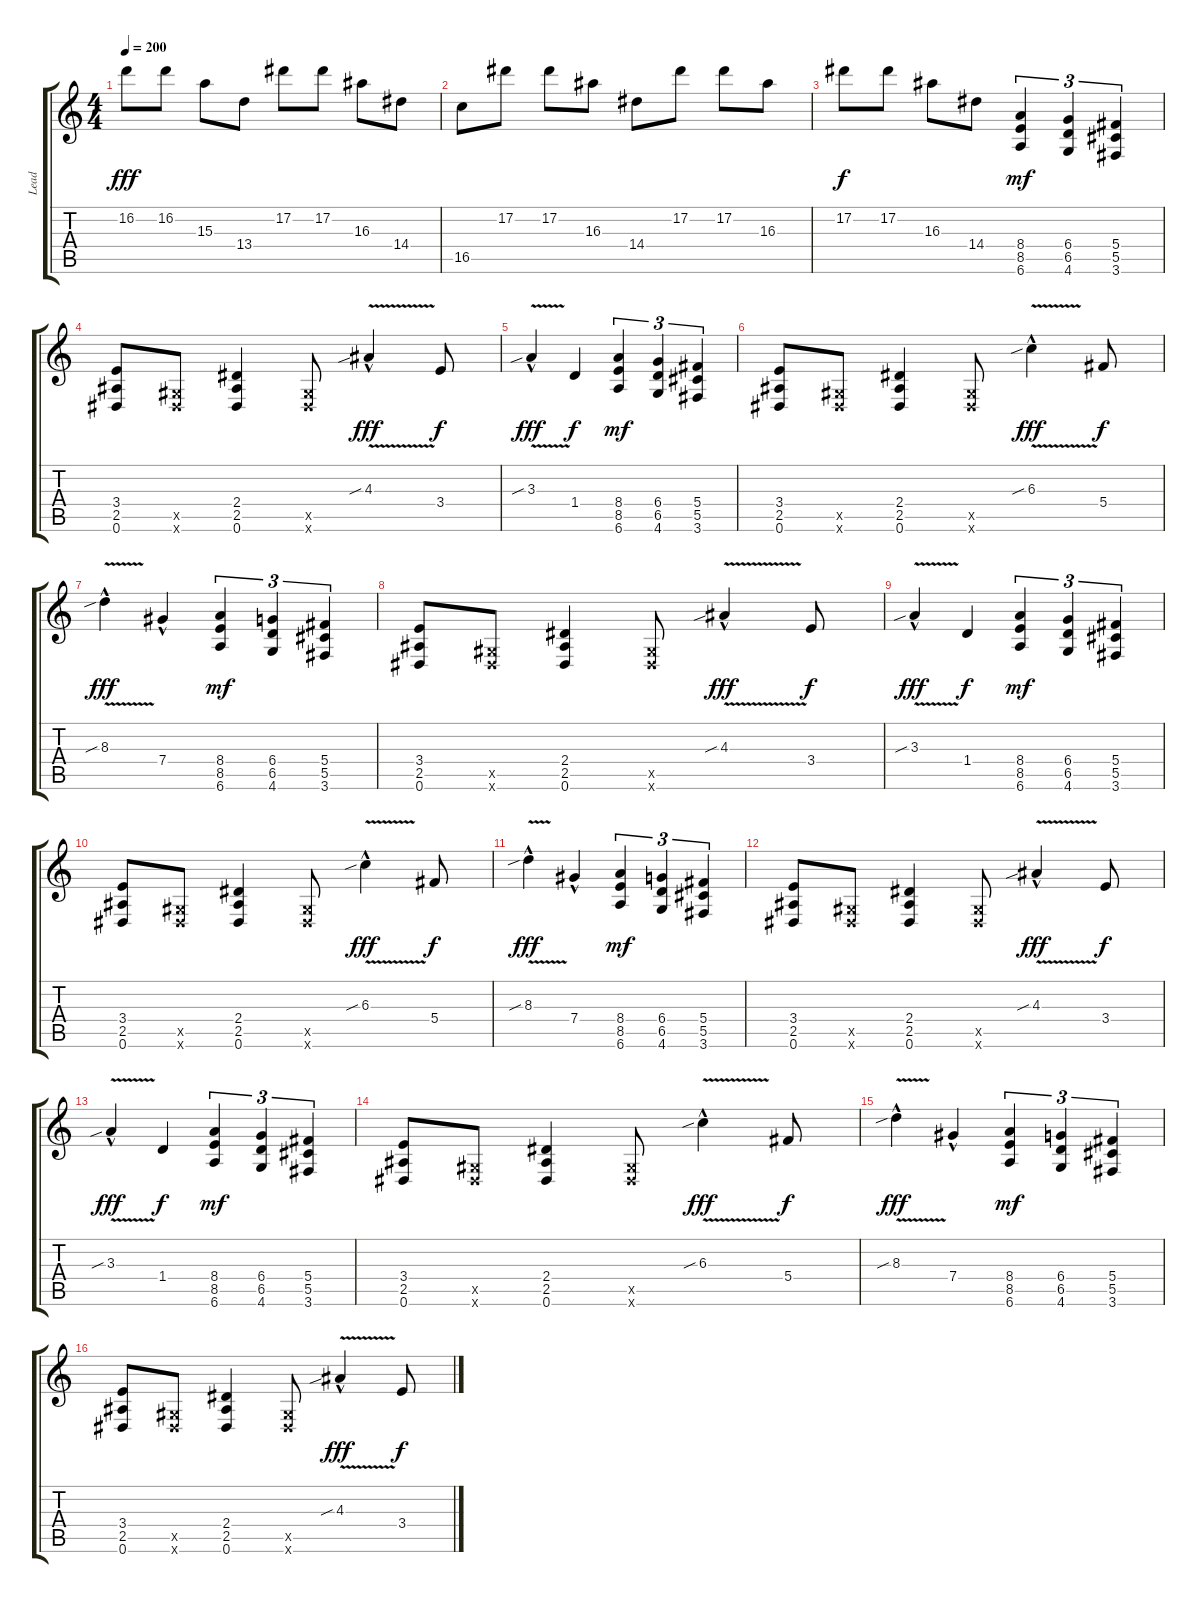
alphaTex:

\track ("Lead" "Lead") {instrument overdrivenguitar}
\staff {score tabs}
\tuning (Eb4 Bb3 Gb3 Db3 Ab2 Eb2) {hide}
\ts (4 4)
\tempo 200
\clef g2
\ks c
16.2.8{dy fff} 16.2.8 15.3.8 13.4.8 17.2.8 17.2.8 16.3.8 14.4.8 |
16.5.8 17.2.8 17.2.8 16.3.8 14.4.8 17.2.8 17.2.8 16.3.8 |
17.2.8{dy f} 17.2.8 16.3.8 14.4.8 (8.4 8.5 6.6).4{tu (3 2) dy mf} (6.4 6.5 4.6).4{tu (3 2)} (5.4 5.5 3.6).4{tu (3 2)} |
(3.4 2.5 0.6).8 (0.5{x} 0.6{x}).8 (2.4 2.5 0.6).4 (0.5{x} 0.6{x}).8 4.3{v sib hac}.4{dy fff} 3.4.8{dy f} |
3.3{v sib hac}.4{dy fff} 1.4.4{dy f} (8.4 8.5 6.6).4{tu (3 2) dy mf} (6.4 6.5 4.6).4{tu (3 2)} (5.4 5.5 3.6).4{tu (3 2)} |
(3.4 2.5 0.6).8 (0.5{x} 0.6{x}).8 (2.4 2.5 0.6).4 (0.5{x} 0.6{x}).8 6.3{v sib hac}.4{dy fff} 5.4.8{dy f} |
8.3{v sib hac}.4{dy fff} 7.4{hac}.4 (8.4 8.5 6.6).4{tu (3 2) dy mf} (6.4 6.5 4.6).4{tu (3 2)} (5.4 5.5 3.6).4{tu (3 2)} |
(3.4 2.5 0.6).8 (0.5{x} 0.6{x}).8 (2.4 2.5 0.6).4 (0.5{x} 0.6{x}).8 4.3{v sib hac}.4{dy fff} 3.4.8{dy f} |
3.3{v sib hac}.4{dy fff} 1.4.4{dy f} (8.4 8.5 6.6).4{tu (3 2) dy mf} (6.4 6.5 4.6).4{tu (3 2)} (5.4 5.5 3.6).4{tu (3 2)} |
(3.4 2.5 0.6).8 (0.5{x} 0.6{x}).8 (2.4 2.5 0.6).4 (0.5{x} 0.6{x}).8 6.3{v sib hac}.4{dy fff} 5.4.8{dy f} |
8.3{v sib hac}.4{dy fff} 7.4{hac}.4 (8.4 8.5 6.6).4{tu (3 2) dy mf} (6.4 6.5 4.6).4{tu (3 2)} (5.4 5.5 3.6).4{tu (3 2)} |
(3.4 2.5 0.6).8 (0.5{x} 0.6{x}).8 (2.4 2.5 0.6).4 (0.5{x} 0.6{x}).8 4.3{v sib hac}.4{dy fff} 3.4.8{dy f} |
3.3{v sib hac}.4{dy fff} 1.4.4{dy f} (8.4 8.5 6.6).4{tu (3 2) dy mf} (6.4 6.5 4.6).4{tu (3 2)} (5.4 5.5 3.6).4{tu (3 2)} |
(3.4 2.5 0.6).8 (0.5{x} 0.6{x}).8 (2.4 2.5 0.6).4 (0.5{x} 0.6{x}).8 6.3{v sib hac}.4{dy fff} 5.4.8{dy f} |
8.3{v sib hac}.4{dy fff} 7.4{hac}.4 (8.4 8.5 6.6).4{tu (3 2) dy mf} (6.4 6.5 4.6).4{tu (3 2)} (5.4 5.5 3.6).4{tu (3 2)} |
(3.4 2.5 0.6).8 (0.5{x} 0.6{x}).8 (2.4 2.5 0.6).4 (0.5{x} 0.6{x}).8 4.3{v sib hac}.4{dy fff} 3.4.8{dy f}
